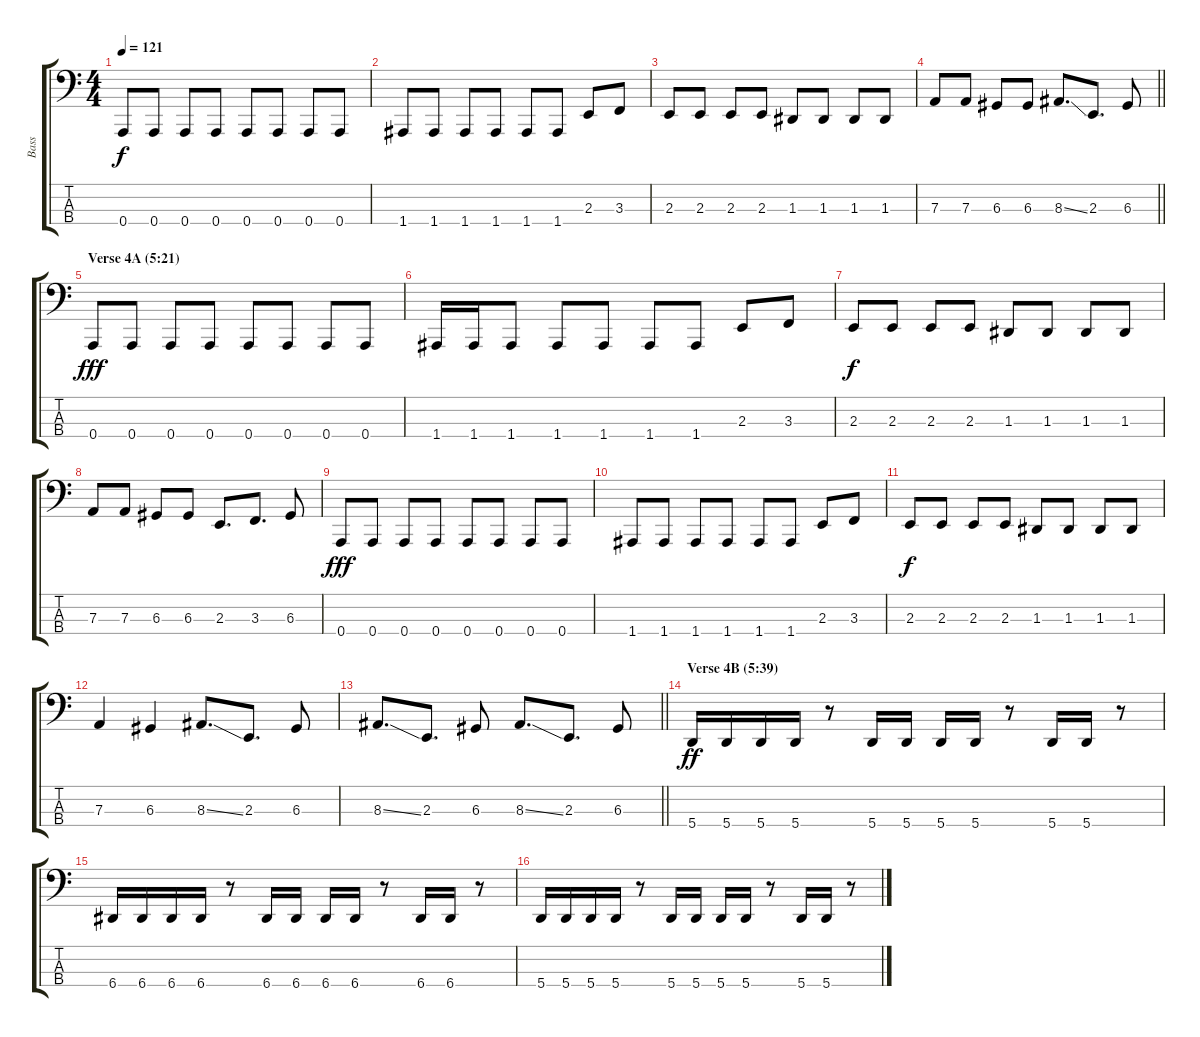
\track ("Bass" "Bass") {instrument slapbass1}
\staff {score tabs}
\tuning (C2 G1 D1 A0) {hide}
\ts (4 4)
\tempo 121
\clef f4
\ks c
0.4.8{dy f} 0.4.8 0.4.8 0.4.8 0.4.8 0.4.8 0.4.8 0.4.8 |
1.4.8 1.4.8 1.4.8 1.4.8 1.4.8 1.4.8 2.3.8 3.3.8 |
2.3.8 2.3.8 2.3.8 2.3.8 1.3.8 1.3.8 1.3.8 1.3.8 |
\barLineRight lightlight
7.3.8 7.3.8 6.3.8 6.3.8 8.3{ss}.8{d} 2.3.8{d} 6.3.8 |
\section ("" "Verse 4A (5:21)")
0.4.8{dy fff} 0.4.8 0.4.8 0.4.8 0.4.8 0.4.8 0.4.8 0.4.8 |
1.4.16 1.4.16 1.4.8 1.4.8 1.4.8 1.4.8 1.4.8 2.3.8 3.3.8 |
2.3.8{dy f} 2.3.8 2.3.8 2.3.8 1.3.8 1.3.8 1.3.8 1.3.8 |
7.3.8 7.3.8 6.3.8 6.3.8 2.3.8{d} 3.3.8{d} 6.3.8 |
0.4.8{dy fff} 0.4.8 0.4.8 0.4.8 0.4.8 0.4.8 0.4.8 0.4.8 |
1.4.8 1.4.8 1.4.8 1.4.8 1.4.8 1.4.8 2.3.8 3.3.8 |
2.3.8{dy f} 2.3.8 2.3.8 2.3.8 1.3.8 1.3.8 1.3.8 1.3.8 |
7.3.4 6.3.4 8.3{ss}.8{d} 2.3.8{d} 6.3.8 |
\barLineRight lightlight
8.3{ss}.8{d} 2.3.8{d} 6.3.8 8.3{ss}.8{d} 2.3.8{d} 6.3.8 |
\section ("" "Verse 4B (5:39)")
5.4.16{dy ff} 5.4.16 5.4.16 5.4.16 r.8 5.4.16 5.4.16 5.4.16 5.4.16 r.8 5.4.16 5.4.16 r.8 |
6.4.16 6.4.16 6.4.16 6.4.16 r.8 6.4.16 6.4.16 6.4.16 6.4.16 r.8 6.4.16 6.4.16 r.8 |
5.4.16 5.4.16 5.4.16 5.4.16 r.8 5.4.16 5.4.16 5.4.16 5.4.16 r.8 5.4.16 5.4.16 r.8
